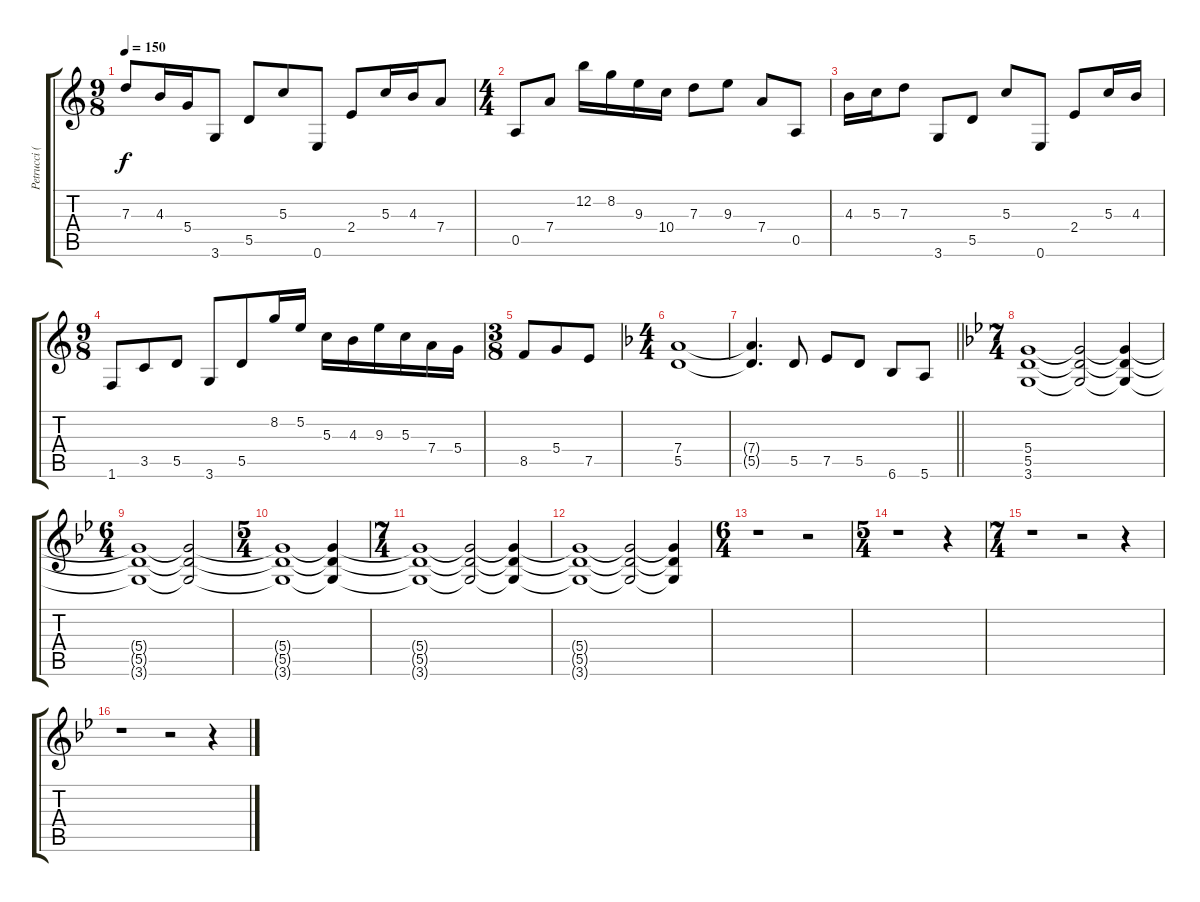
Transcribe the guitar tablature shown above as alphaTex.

\track ("Petrucci (guitar one)" "Petrucci (") {instrument distortionguitar}
\staff {score tabs}
\tuning (E4 B3 G3 D3 A2 E2) {hide}
\ts (9 8)
\tempo 150
\clef g2
\ks aminor
7.3.8{dy f} 4.3.16 5.4.16 3.6.8 5.5.8 5.3.8 0.6.8 2.4.8 5.3.16 4.3.16 7.4.8 |
\ts (4 4)
0.5.8 7.4.8 12.2.16 8.2.16 9.3.16 10.4.16 7.3.8 9.3.8 7.4.8 0.5.8 |
4.3.16 5.3.16 7.3.8 3.6.8 5.5.8 5.3.8 0.6.8 2.4.8 5.3.16 4.3.16 |
\ts (9 8)
1.6.8 3.5.8 5.5.8 3.6.8 5.5.8 8.2.16 5.2.16 5.3.16 4.3.16 9.3.16 5.3.16 7.4.16 5.4.16 |
\ts (3 8)
8.5.8 5.4.8 7.5.8 |
\ts (4 4)
\ks dminor
(7.4 5.5).1 |
\barLineRight lightlight
(7.4{t} 5.5{t}).4{d} 5.5.8 7.5.8 5.5.8 6.6.8 5.6.8 |
\ts (7 4)
\ks gminor
(5.4 5.5 3.6).1 (5.4{t} 5.5{t} 3.6{t}).2 (5.4{t} 5.5{t} 3.6{t}).4 |
\ts (6 4)
(5.4{t} 5.5{t} 3.6{t}).1 (5.4{t} 5.5{t} 3.6{t}).2 |
\ts (5 4)
(5.4{t} 5.5{t} 3.6{t}).1{volume 0} (5.4{t} 5.5{t} 3.6{t}).4 |
\ts (7 4)
(5.4{t} 5.5{t} 3.6{t}).1 (5.4{t} 5.5{t} 3.6{t}).2 (5.4{t} 5.5{t} 3.6{t}).4 |
(5.4{t} 5.5{t} 3.6{t}).1 (5.4{t} 5.5{t} 3.6{t}).2 (5.4{t} 5.5{t} 3.6{t}).4 |
\ts (6 4)
r.1 r.2 |
\ts (5 4)
r.1 r.4 |
\ts (7 4)
r.1 r.2 r.4 |
r.1 r.2 r.4
